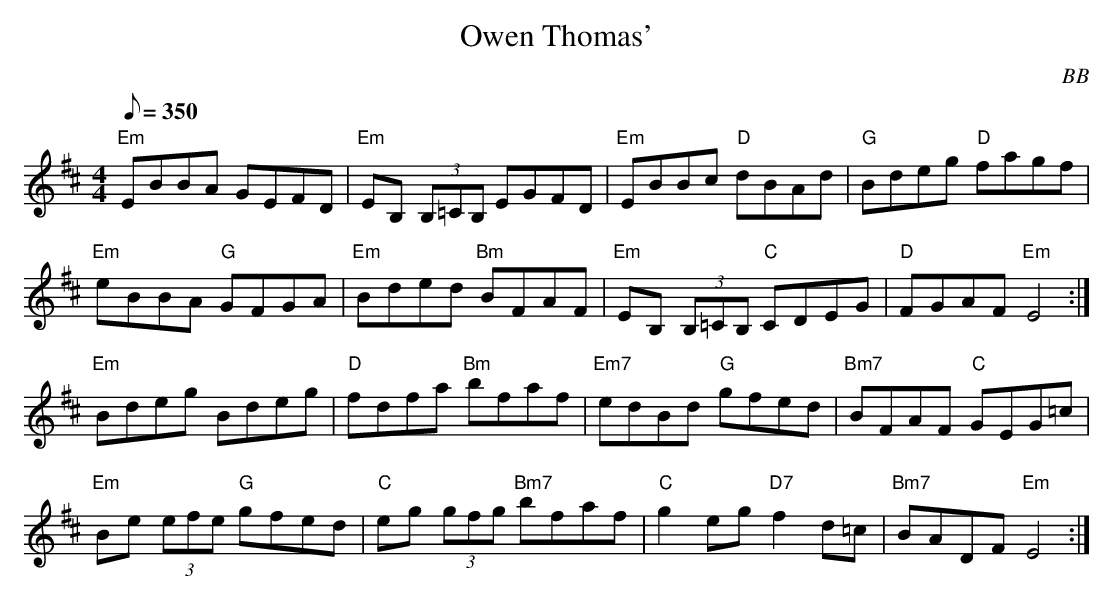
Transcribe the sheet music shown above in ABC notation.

X:1
T: Owen Thomas'
C: BB
Q: 1/8=350
M: 4/4
L: 1/8
K: Edor
"Em"EBBA GEFD|"Em"EB, (3B,=CB, EGFD|"Em"EBBc "D"dBAd|"G"Bdeg "D"fagf|
"Em"eBBA "G"GFGA|"Em"Bded "Bm"BFAF|"Em"EB, (3B,=CB, "C"CDEG|"D"FGAF "Em"E4 :|
"Em"Bdeg Bdeg|"D"fdfa "Bm"bfaf|"Em7"edBd "G"gfed|"Bm7"BFAF "C"GEG=c|
"Em"Be (3efe "G"gfed|"C"eg (3gfg "Bm7"bfaf|"C"g2eg "D7"f2d=c|"Bm7"BADF "Em"E4 :|
